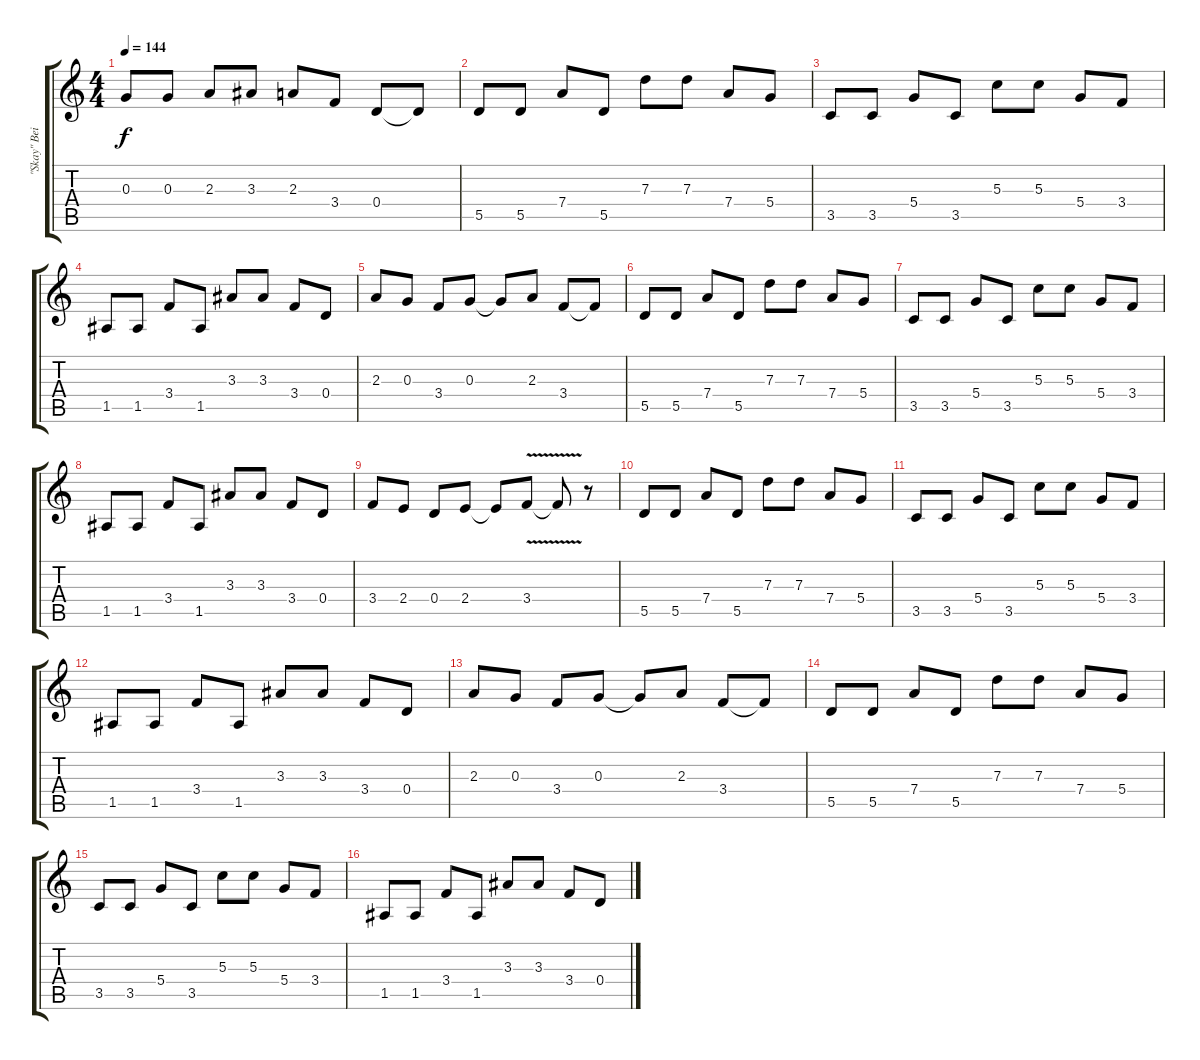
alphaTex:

\track ("\"Skay\" Beilinson" "\"Skay\" Bei") {instrument overdrivenguitar}
\staff {score tabs}
\tuning (E4 B3 G3 D3 A2 E2) {hide}
\ts (4 4)
\tempo 144
\clef g2
\ks c
0.3{t}.8{dy f} 0.3.8 2.3.8 3.3.8 2.3.8 3.4.8 0.4.8 0.4{t}.8 |
5.5.8{volume 11} 5.5.8 7.4.8 5.5.8 7.3.8 7.3.8 7.4.8 5.4.8 |
3.5.8 3.5.8 5.4.8 3.5.8 5.3.8 5.3.8 5.4.8 3.4.8 |
1.5.8 1.5.8 3.4.8 1.5.8 3.3.8 3.3.8 3.4.8 0.4.8 |
2.3.8 0.3.8 3.4.8 0.3.8 0.3{t}.8 2.3.8 3.4.8 3.4{t}.8 |
5.5.8 5.5.8 7.4.8 5.5.8 7.3.8 7.3.8 7.4.8 5.4.8 |
3.5.8 3.5.8 5.4.8 3.5.8 5.3.8 5.3.8 5.4.8 3.4.8 |
1.5.8 1.5.8 3.4.8 1.5.8 3.3.8 3.3.8 3.4.8 0.4.8 |
3.4.8 2.4.8 0.4.8 2.4.8 2.4{t}.8 3.4{v}.8 3.4{t}.8 r.8 |
5.5.8 5.5.8 7.4.8 5.5.8 7.3.8 7.3.8 7.4.8 5.4.8 |
3.5.8 3.5.8 5.4.8 3.5.8 5.3.8 5.3.8 5.4.8 3.4.8 |
1.5.8 1.5.8 3.4.8 1.5.8 3.3.8 3.3.8 3.4.8 0.4.8 |
2.3.8 0.3.8 3.4.8 0.3.8 0.3{t}.8 2.3.8 3.4.8 3.4{t}.8 |
5.5.8 5.5.8 7.4.8 5.5.8 7.3.8 7.3.8 7.4.8 5.4.8 |
3.5.8 3.5.8 5.4.8 3.5.8 5.3.8 5.3.8 5.4.8 3.4.8 |
1.5.8 1.5.8 3.4.8 1.5.8 3.3.8 3.3.8 3.4.8 0.4.8
